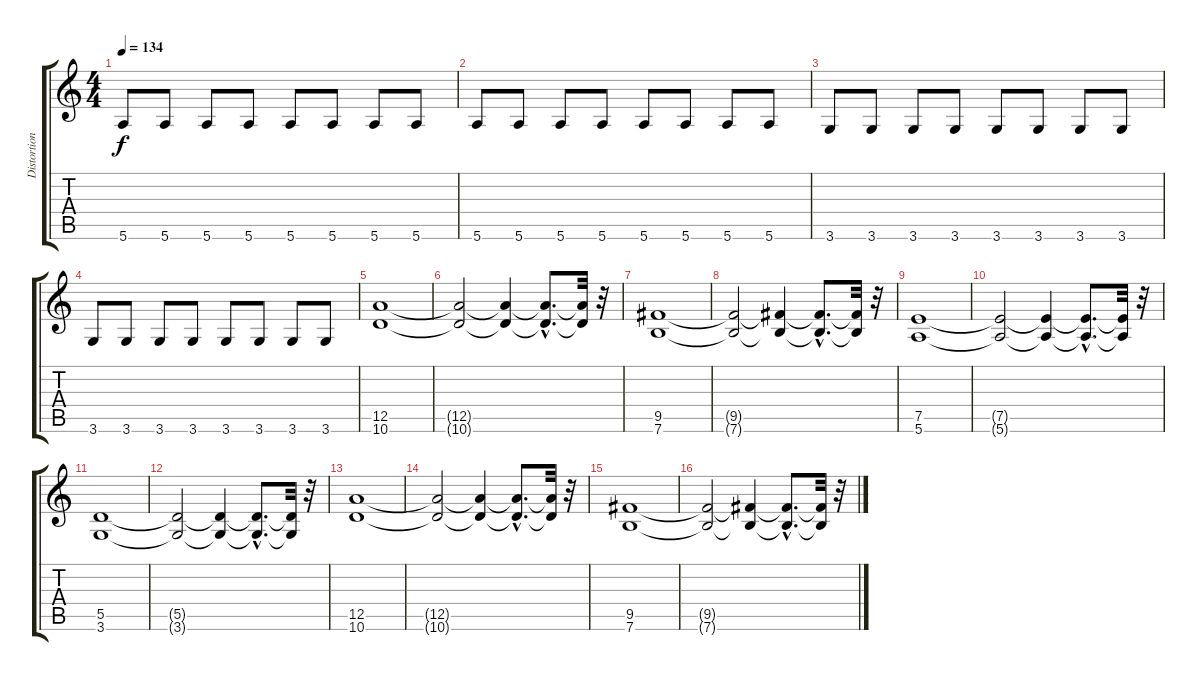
\track ("Distortion" "Distortion") {instrument distortionguitar}
\staff {score tabs}
\tuning (E4 B3 G3 D3 A2 E2) {hide}
\ts (4 4)
\tempo 134
\clef g2
\ks c
5.6.8{dy f} 5.6.8 5.6.8 5.6.8 5.6.8 5.6.8 5.6.8 5.6.8 |
5.6.8 5.6.8 5.6.8 5.6.8 5.6.8 5.6.8 5.6.8 5.6.8 |
3.6.8 3.6.8 3.6.8 3.6.8 3.6.8 3.6.8 3.6.8 3.6.8 |
3.6.8 3.6.8 3.6.8 3.6.8 3.6.8 3.6.8 3.6.8 3.6.8 |
(12.5 10.6).1{volume 4} |
(12.5{t} 10.6{t}).2 (12.5{t} 10.6{t}).4 (12.5{hac t} 10.6{hac t}).8{d} (12.5{t} 10.6{t}).32 r.32{volume 13} |
(9.5 7.6).1{volume 4} |
(9.5{t} 7.6{t}).2 (9.5{t} 7.6{t}).4 (9.5{hac t} 7.6{hac t}).8{d} (9.5{t} 7.6{t}).32 r.32{volume 13} |
(7.5 5.6).1{volume 4} |
(7.5{t} 5.6{t}).2 (7.5{t} 5.6{t}).4 (7.5{hac t} 5.6{hac t}).8{d} (7.5{t} 5.6{t}).32 r.32{volume 13} |
(5.5 3.6).1{volume 4} |
(5.5{t} 3.6{t}).2 (5.5{t} 3.6{t}).4 (5.5{hac t} 3.6{hac t}).8{d} (5.5{t} 3.6{t}).32 r.32{volume 13} |
(12.5 10.6).1{volume 4} |
(12.5{t} 10.6{t}).2 (12.5{t} 10.6{t}).4 (12.5{hac t} 10.6{hac t}).8{d} (12.5{t} 10.6{t}).32 r.32{volume 13} |
(9.5 7.6).1{volume 4} |
(9.5{t} 7.6{t}).2 (9.5{t} 7.6{t}).4 (9.5{hac t} 7.6{hac t}).8{d} (9.5{t} 7.6{t}).32 r.32{volume 13}
